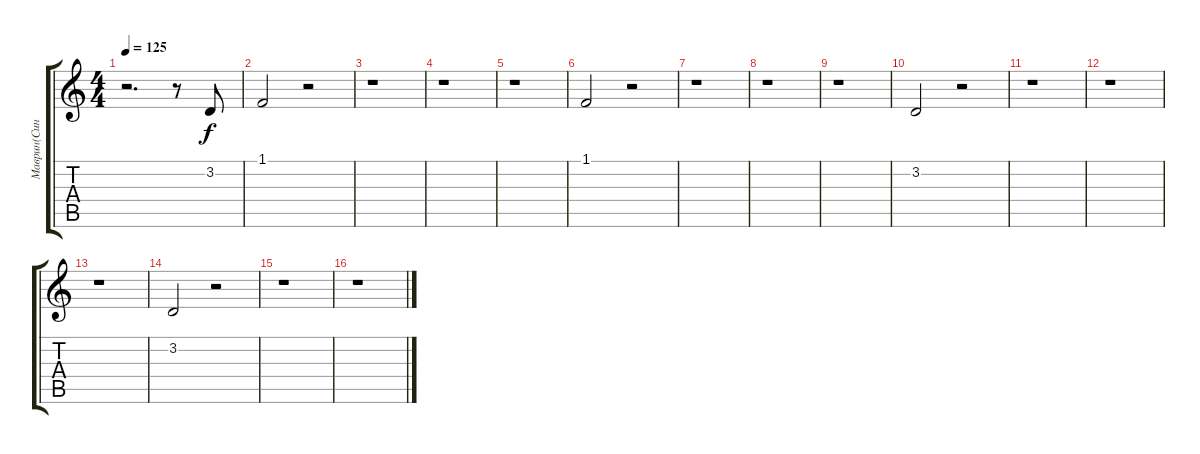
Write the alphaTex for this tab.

\track ("Маврин(Синтезатор-1)" "Маврин(Син") {instrument orchestrahit}
\staff {score tabs}
\tuning (E4 B3 G3 D3 A2 E2) {hide}
\ts (4 4)
\tempo 125
\clef g2
\ks c
r.2{d dy f} r.8 3.2.8 |
1.1.2 r.2 |
r.1 |
r.1 |
r.1 |
1.1.2 r.2 |
r.1 |
r.1 |
r.1 |
3.2.2 r.2 |
r.1 |
r.1 |
r.1 |
3.2.2 r.2 |
r.1 |
r.1
